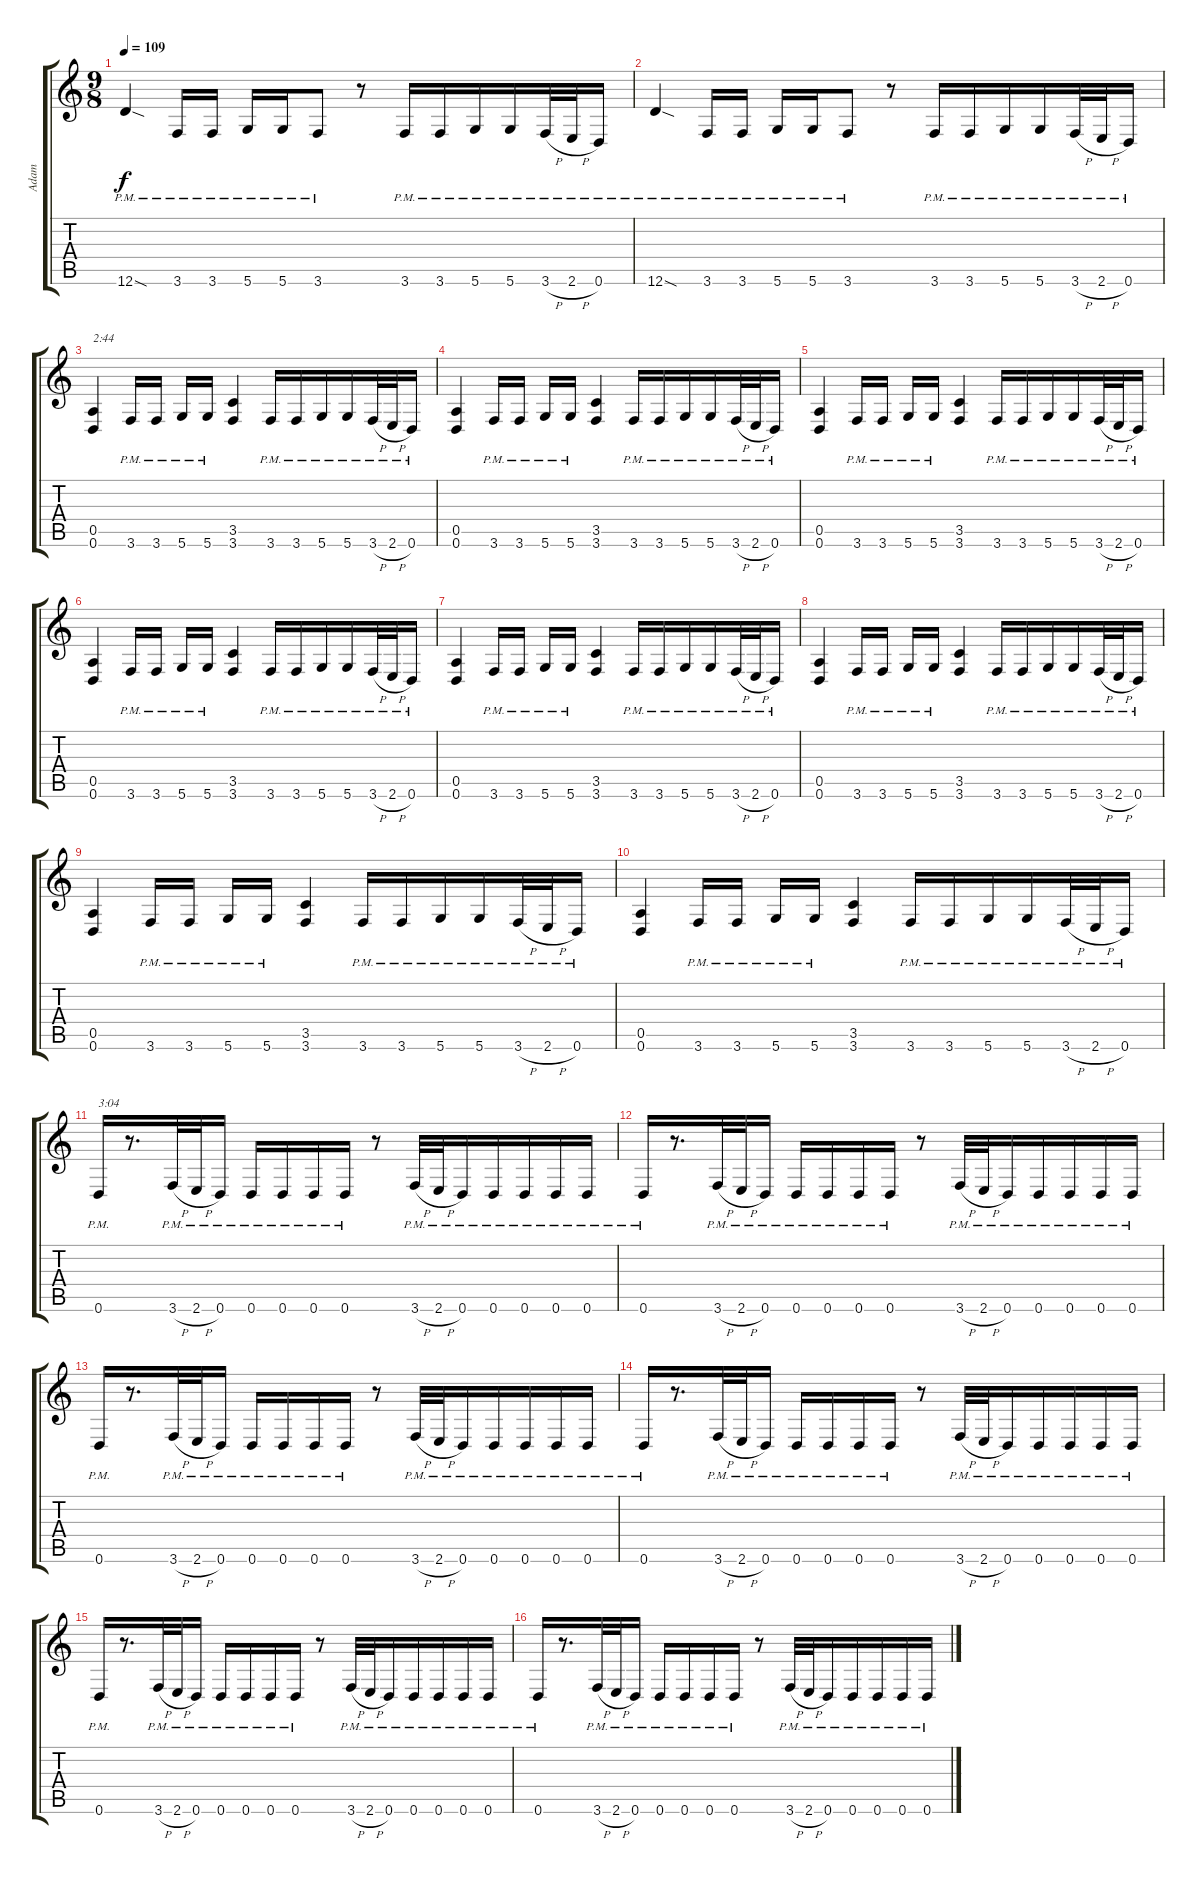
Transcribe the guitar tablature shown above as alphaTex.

\track ("Adam" "Adam") {instrument distortionguitar}
\staff {score tabs}
\tuning (E4 B3 G3 D3 A2 D2) {hide}
\ts (9 8)
\tempo 109
\clef g2
\ks c
12.6{sod pm}.4{dy f} 3.6{pm}.16 3.6{pm}.16 5.6{pm}.16 5.6{pm}.16 3.6{pm}.8 r.8 3.6{pm}.16 3.6{pm}.16 5.6{pm}.16 5.6{pm}.16 3.6{h pm}.32 2.6{h pm}.32 0.6{pm}.16 |
12.6{sod pm}.4 3.6{pm}.16 3.6{pm}.16 5.6{pm}.16 5.6{pm}.16 3.6{pm}.8 r.8 3.6{pm}.16 3.6{pm}.16 5.6{pm}.16 5.6{pm}.16 3.6{h pm}.32 2.6{h pm}.32 0.6{pm}.16 |
(0.5 0.6).4{txt "2:44"} 3.6{pm}.16 3.6{pm}.16 5.6{pm}.16 5.6{pm}.16 (3.5 3.6).4 3.6{pm}.16 3.6{pm}.16 5.6{pm}.16 5.6{pm}.16 3.6{h pm}.32 2.6{h pm}.32 0.6{pm}.16 |
(0.5 0.6).4 3.6{pm}.16 3.6{pm}.16 5.6{pm}.16 5.6{pm}.16 (3.5 3.6).4 3.6{pm}.16 3.6{pm}.16 5.6{pm}.16 5.6{pm}.16 3.6{h pm}.32 2.6{h pm}.32 0.6{pm}.16 |
(0.5 0.6).4 3.6{pm}.16 3.6{pm}.16 5.6{pm}.16 5.6{pm}.16 (3.5 3.6).4 3.6{pm}.16 3.6{pm}.16 5.6{pm}.16 5.6{pm}.16 3.6{h pm}.32 2.6{h pm}.32 0.6{pm}.16 |
(0.5 0.6).4 3.6{pm}.16 3.6{pm}.16 5.6{pm}.16 5.6{pm}.16 (3.5 3.6).4 3.6{pm}.16 3.6{pm}.16 5.6{pm}.16 5.6{pm}.16 3.6{h pm}.32 2.6{h pm}.32 0.6{pm}.16 |
(0.5 0.6).4 3.6{pm}.16 3.6{pm}.16 5.6{pm}.16 5.6{pm}.16 (3.5 3.6).4 3.6{pm}.16 3.6{pm}.16 5.6{pm}.16 5.6{pm}.16 3.6{h pm}.32 2.6{h pm}.32 0.6{pm}.16 |
(0.5 0.6).4 3.6{pm}.16 3.6{pm}.16 5.6{pm}.16 5.6{pm}.16 (3.5 3.6).4 3.6{pm}.16 3.6{pm}.16 5.6{pm}.16 5.6{pm}.16 3.6{h pm}.32 2.6{h pm}.32 0.6{pm}.16 |
(0.5 0.6).4 3.6{pm}.16 3.6{pm}.16 5.6{pm}.16 5.6{pm}.16 (3.5 3.6).4 3.6{pm}.16 3.6{pm}.16 5.6{pm}.16 5.6{pm}.16 3.6{h pm}.32 2.6{h pm}.32 0.6{pm}.16 |
(0.5 0.6).4 3.6{pm}.16 3.6{pm}.16 5.6{pm}.16 5.6{pm}.16 (3.5 3.6).4 3.6{pm}.16 3.6{pm}.16 5.6{pm}.16 5.6{pm}.16 3.6{h pm}.32 2.6{h pm}.32 0.6{pm}.16 |
0.6{pm}.16{txt "3:04"} r.8{d} 3.6{h pm}.32 2.6{h pm}.32 0.6{pm}.16 0.6{pm}.16 0.6{pm}.16 0.6{pm}.16 0.6{pm}.16 r.8 3.6{h pm}.32 2.6{h pm}.32 0.6{pm}.16 0.6{pm}.16 0.6{pm}.16 0.6{pm}.16 0.6{pm}.16 |
0.6{pm}.16 r.8{d} 3.6{h pm}.32 2.6{h pm}.32 0.6{pm}.16 0.6{pm}.16 0.6{pm}.16 0.6{pm}.16 0.6{pm}.16 r.8 3.6{h pm}.32 2.6{h pm}.32 0.6{pm}.16 0.6{pm}.16 0.6{pm}.16 0.6{pm}.16 0.6{pm}.16 |
0.6{pm}.16 r.8{d} 3.6{h pm}.32 2.6{h pm}.32 0.6{pm}.16 0.6{pm}.16 0.6{pm}.16 0.6{pm}.16 0.6{pm}.16 r.8 3.6{h pm}.32 2.6{h pm}.32 0.6{pm}.16 0.6{pm}.16 0.6{pm}.16 0.6{pm}.16 0.6{pm}.16 |
0.6{pm}.16 r.8{d} 3.6{h pm}.32 2.6{h pm}.32 0.6{pm}.16 0.6{pm}.16 0.6{pm}.16 0.6{pm}.16 0.6{pm}.16 r.8 3.6{h pm}.32 2.6{h pm}.32 0.6{pm}.16 0.6{pm}.16 0.6{pm}.16 0.6{pm}.16 0.6{pm}.16 |
0.6{pm}.16 r.8{d} 3.6{h pm}.32 2.6{h pm}.32 0.6{pm}.16 0.6{pm}.16 0.6{pm}.16 0.6{pm}.16 0.6{pm}.16 r.8 3.6{h pm}.32 2.6{h pm}.32 0.6{pm}.16 0.6{pm}.16 0.6{pm}.16 0.6{pm}.16 0.6{pm}.16 |
0.6{pm}.16 r.8{d} 3.6{h pm}.32 2.6{h pm}.32 0.6{pm}.16 0.6{pm}.16 0.6{pm}.16 0.6{pm}.16 0.6{pm}.16 r.8 3.6{h pm}.32 2.6{h pm}.32 0.6{pm}.16 0.6{pm}.16 0.6{pm}.16 0.6{pm}.16 0.6{pm}.16
